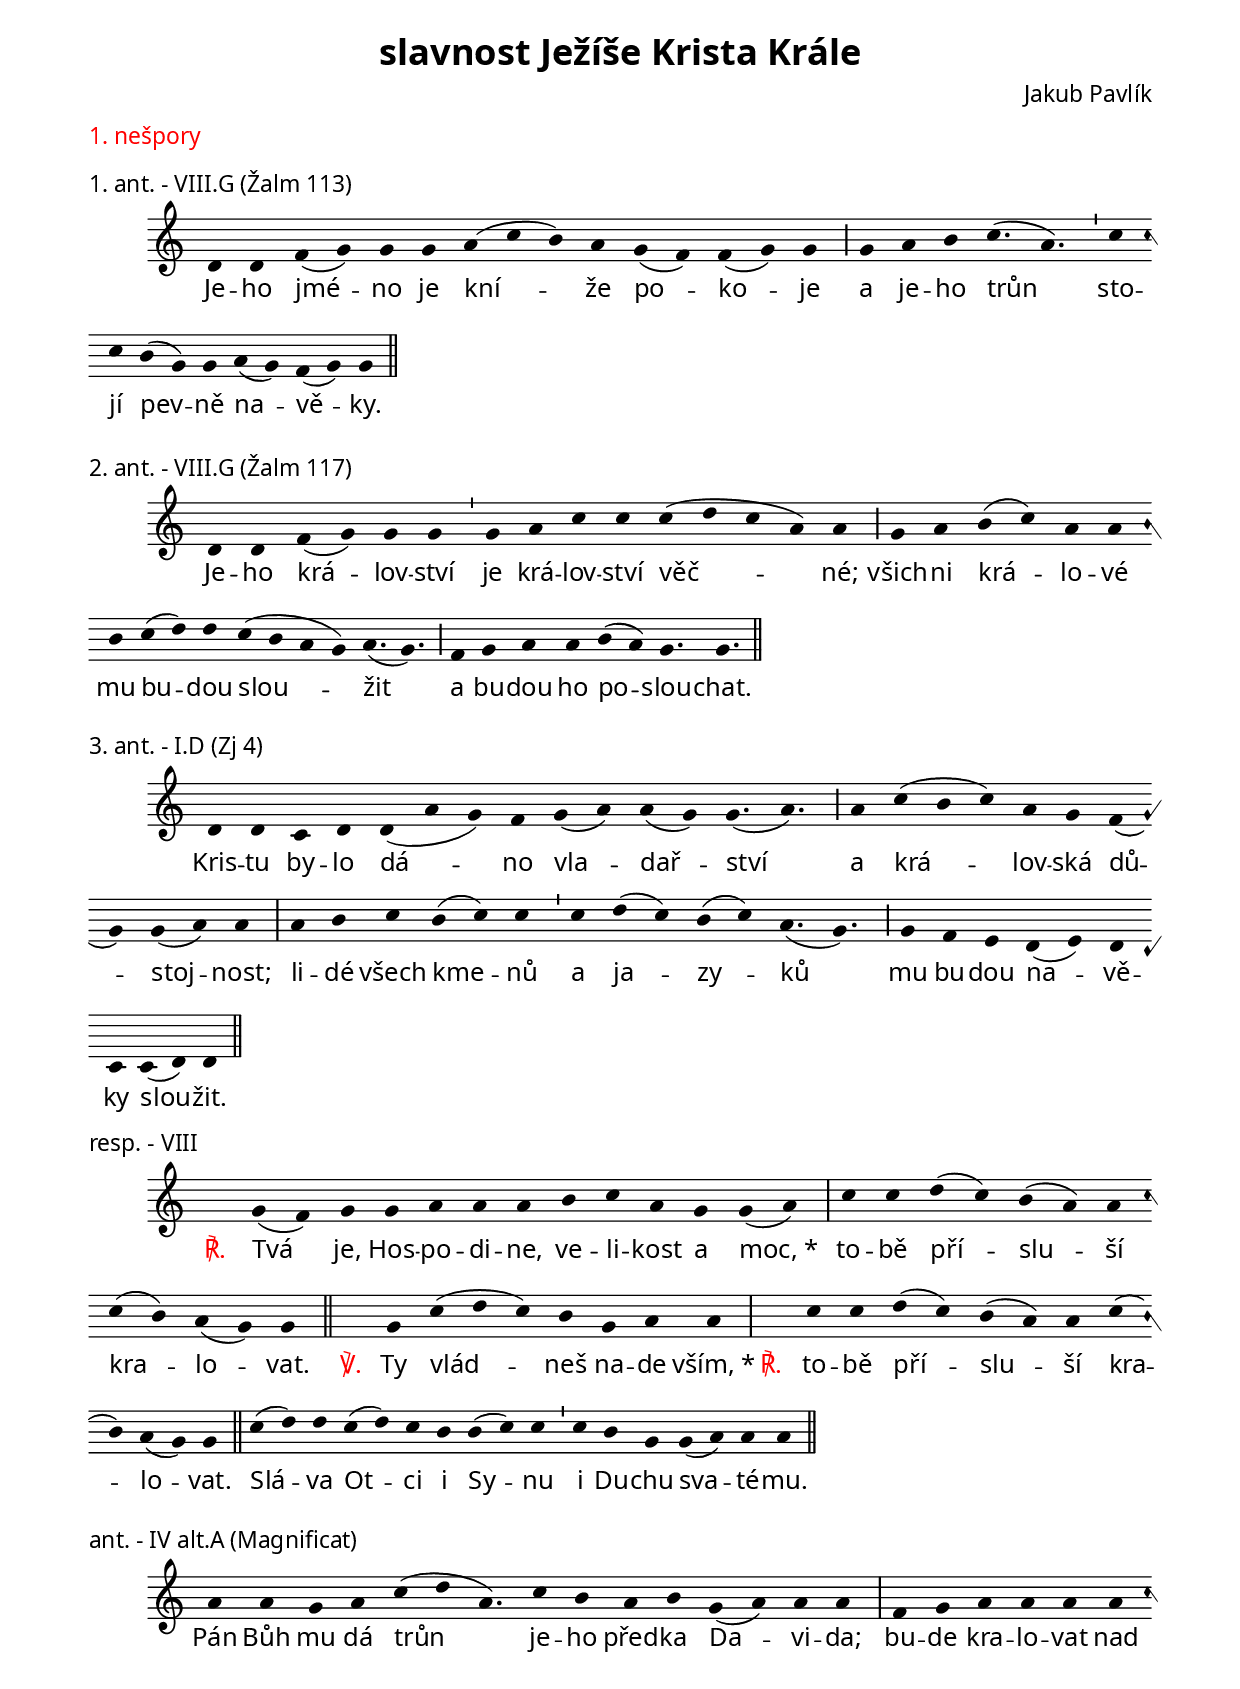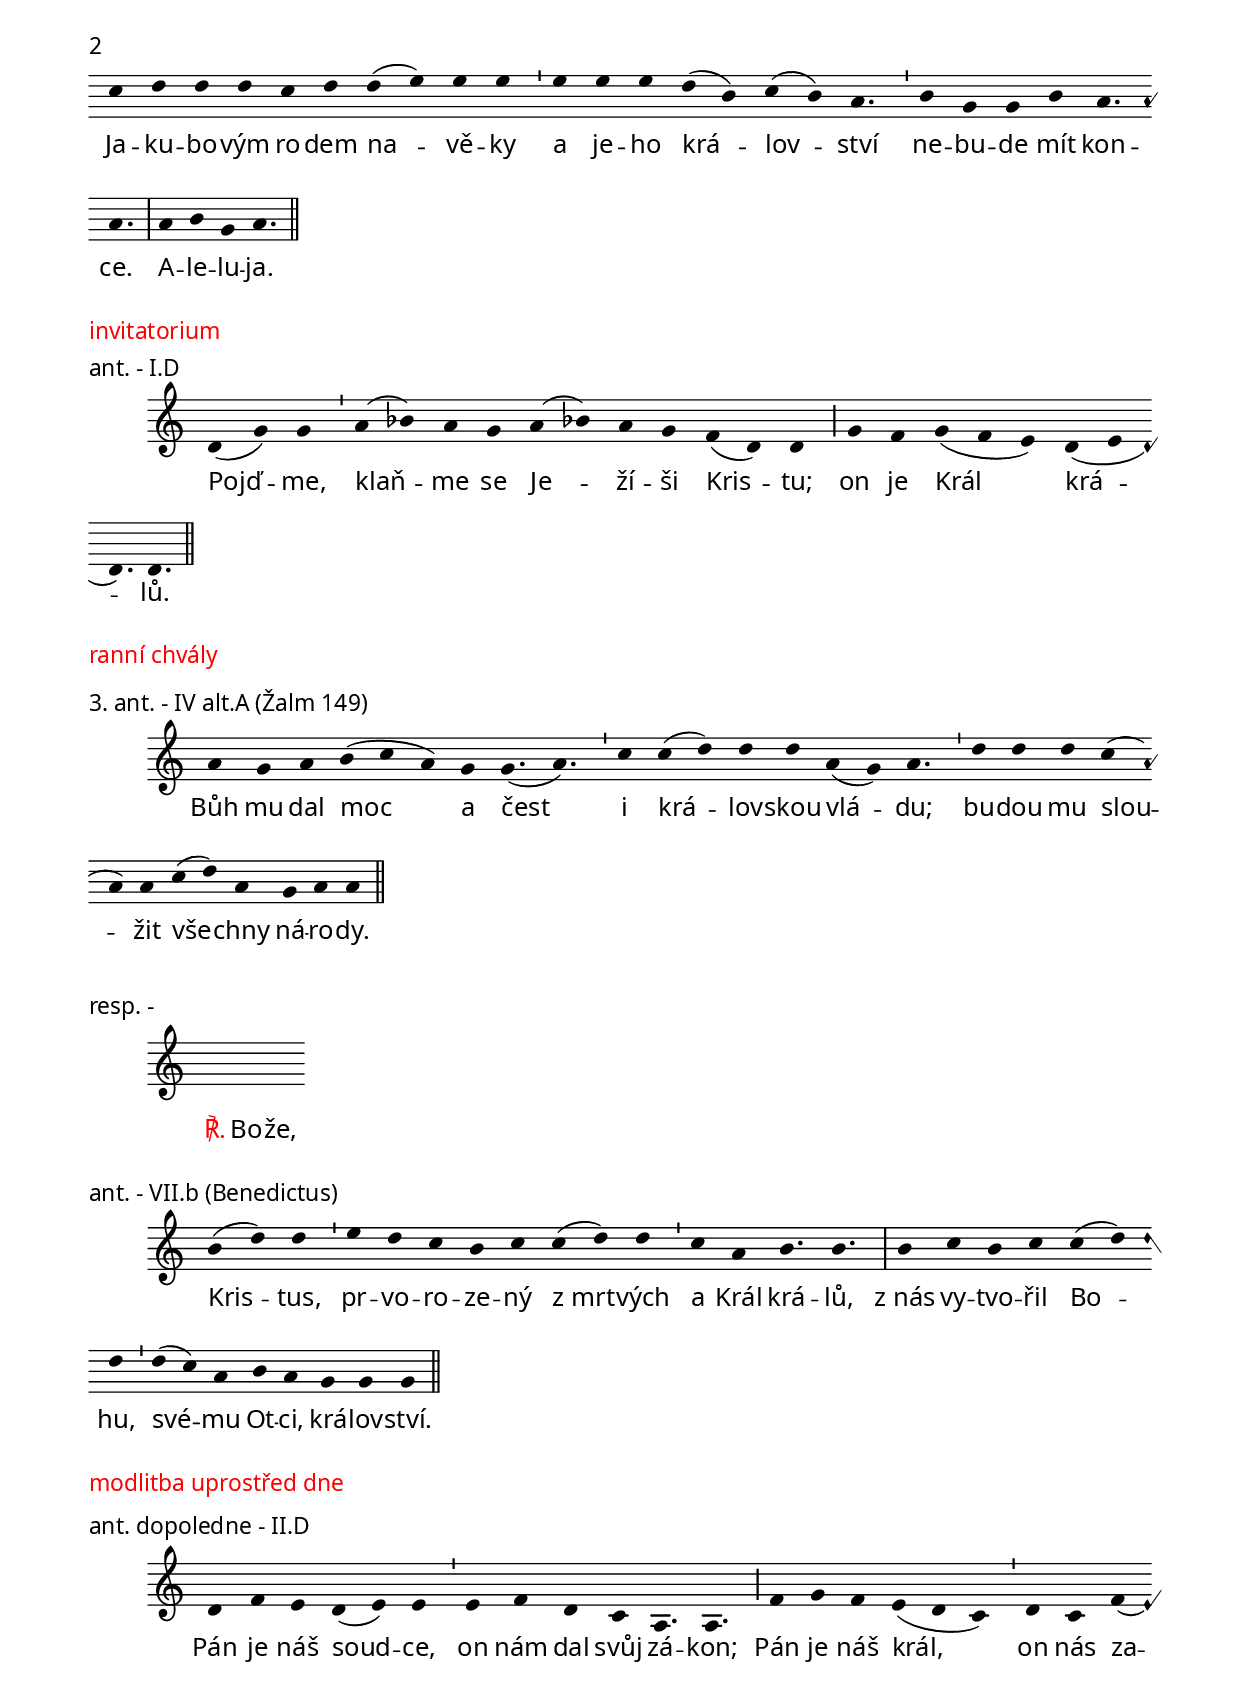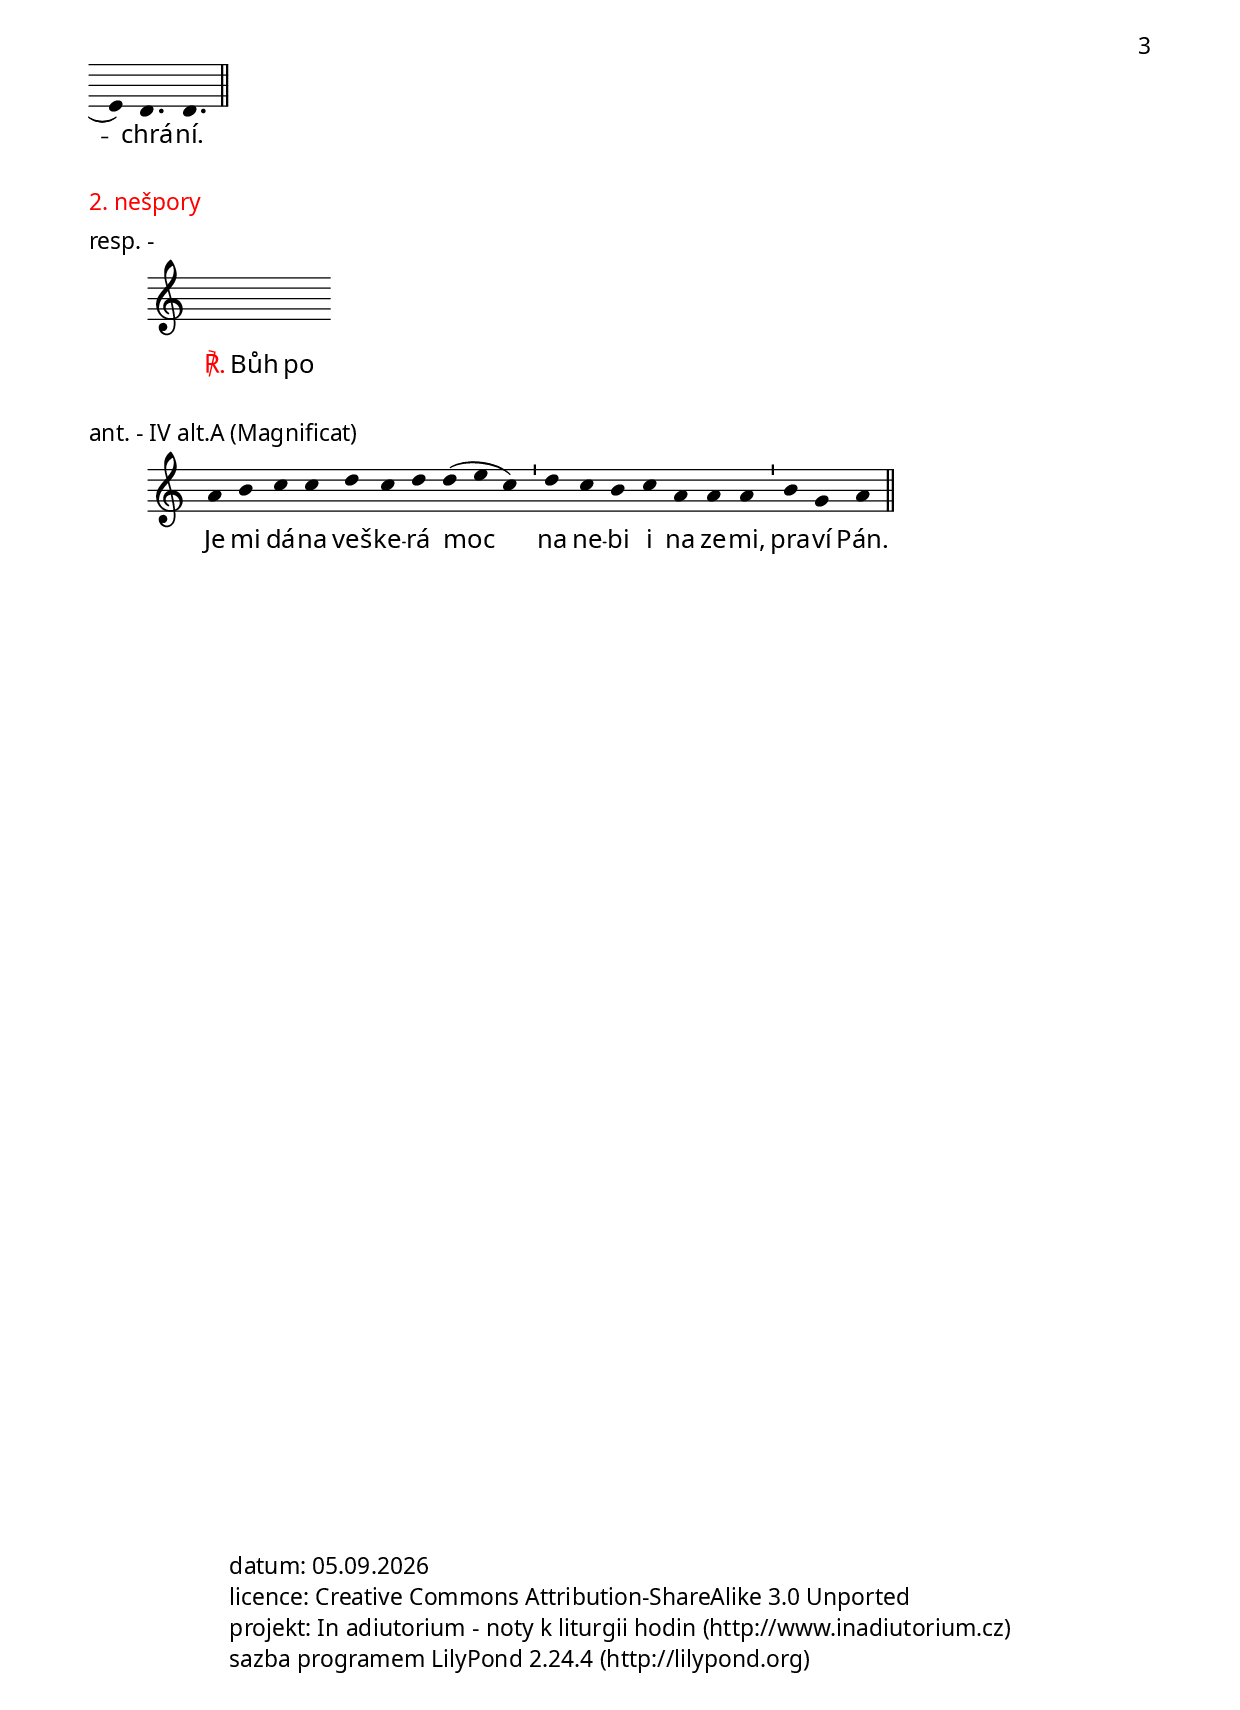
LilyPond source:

\version "2.14.2"

\header {
  title = "slavnost Ježíše Krista Krále"
  composer = "Jakub Pavlík"
}

\include "spolecne.ly"
\include "dilyresponsorii.ly"

\markup {\nadpisHodinka {"1. nešpory"}}

\score {
  \relative c' {
    \choralniRezim
    d4 d f( g) g g a( c b) a g( f) f( g) g \barMaior
    g a b c4.( a) \barMin c4 c b( g) g a( g) f( g) g \barFinalis
  }
  \addlyrics {
    Je -- ho jmé -- no je kní -- že po -- ko -- je
    a je -- ho trůn sto -- jí pev -- ně na -- vě -- ky.
  }
  \header {
    quid = "1. ant."
    modus = "VIII"
    differentia = "G" 
    psalmus = "Žalm 113"
    id = ""
    piece = \markup {\sestavTitulek}
  }
}

\score {
  \relative c' {
    \choralniRezim
    d d f( g) g g \barMin g a c c c( d c a) a \barMaior
    g a b( c) a a b c( d) d c( b a g) a4.( g) \barMaior
    f4 g a a b( a) g4. g \barFinalis
  }
  \addlyrics {
    Je -- ho krá -- lov -- ství je krá -- lov -- ství věč -- né;
    všich -- ni krá -- lo -- vé mu bu -- dou slou -- žit
    a bu -- dou ho po -- slou -- chat.
  }
  \header {
    quid = "2. ant."
    modus = "VIII"
    differentia = "G" 
    psalmus = "Žalm 117"
    id = ""
    piece = \markup {\sestavTitulek}
  }
}

\score {
  \relative c' {
    \choralniRezim
    d4 d c d d( a' g) f g( a) a( g) g4.( a) \barMaior
    a4 c( b c) a g f( g) g( a) a \barMax
    a b c b( c) c \barMin c d( c) b( c) a4.( g) \barMaior
    g4 f e d( e) d c c( d) d \barFinalis
  }
  \addlyrics {
    Kris -- tu by -- lo dá -- no vla -- dař -- ství
    a krá -- lov -- ská dů -- stoj -- nost;
    li -- dé všech kme -- nů a ja -- zy -- ků
    mu bu -- dou na -- vě -- ky slou -- žit.
  }
  \header {
    quid = "3. ant."
    modus = "I"
    differentia = "D" 
    psalmus = "Zj 4"
    id = ""
    piece = \markup {\sestavTitulek}
  }
}

\score {
  \relative c'' {
    \choralniRezim
    
    % R
    \neviditelna a
    g4( f) g g a a a b c a g g( a) \barMax
    c4 c d( c) b( a) a c( b) a( g) g \barFinalis
    % V
    \neviditelna a
    g c( d c) b g a a \barMax
    % R
    \neviditelna a
    c4 c d( c) b( a) a c( b) a( g) g \barFinalis
    % Slava
    c( d) d c( d) c b b( c) c \barMin c b g g( a) a a \barFinalis
  }
  \addlyrics {
    \Response Tvá je, Hos -- po -- di -- ne, ve -- li -- kost a moc,_*
    to -- bě pří -- slu -- ší kra -- lo -- vat.
    \Verse Ty vlád -- neš na -- de vším,_*
    \Response to -- bě pří -- slu -- ší kra -- lo -- vat.
    \textRespDoxologie
  }
  \header {
    quid = "resp."
    modus = "VIII"
    id = ""
    piece = \markup {\sestavTitulekResp}
  }
}

\score {
  \relative c'' {
    \choralniRezim
    a4 a g a c( d a4.) c4 b a b g( a) a a \barMax
    f g a a a a c d d d c d d( e) e e \barMin
    e e e d( b) c( b) a4. \barMin
    b4 g g b a4. a \barMax
    a4 b g a4. \barFinalis
  }
  \addlyrics {
    Pán Bůh mu dá trůn je -- ho před -- ka Da -- vi -- da;
    bu -- de kra -- lo -- vat nad Ja -- ku -- bo -- vým ro -- dem na -- vě -- ky
    a je -- ho krá -- lov -- ství ne -- bu -- de mít kon -- ce.
    A -- le -- lu -- ja.
  }
  \header {
    quid = "ant."
    modus = "IV alt"
    differentia = "A" 
    psalmus = "Magnificat"
    piece = \markup {\sestavTitulek}
  }
}

\markup {\nadpisHodinka {"invitatorium"}}

\score {
  \relative c' {
    \choralniRezim
    d4( g) g \barMin a( bes) a g a( bes) a g f( d) d \barMaior
    g f g( f e) d( e d4.) d \barFinalis
  }
  \addlyrics {
    Pojď -- me, klaň -- me se Je -- ží -- ši Kris -- tu;
    on je Král krá -- lů.
  }
  \header {
    quid = "ant."
    modus = "I"
    differentia = "D" 
    psalmus = ""
    id = ""
    piece = \markup {\sestavTitulekBezZalmu}
  }
}

\markup {\nadpisHodinka {"ranní chvály"}}

\score {
  \relative c' {
    \choralniRezim
    
  }
  \addlyrics {
    Kris -- tus je slun -- ce spra -- ve -- dl -- nos -- ti,
    je -- ho krá -- lov -- ství sa -- há od vý -- cho -- du až na zá -- pad,
    všem ná -- ro -- dům při -- ná -- ší po -- koj.
  }
  \header {
    quid = "2. ant."
    modus = ""
    differentia = "" 
    psalmus = "Žalm 63"
    id = ""
    piece = \markup {\sestavTitulek}
  }
}

\score {
  \relative c' {
    \choralniRezim
    
  }
  \addlyrics {
    Kris -- tus je krá -- lem ce -- lé -- ho svě -- ta
    a pů -- vod -- cem po -- ko -- je.
  }
  \header {
    quid = "2. ant."
    modus = ""
    differentia = "" 
    psalmus = "Dan 3-III"
    id = ""
    piece = \markup {\sestavTitulek}
  }
}

\score {
  \relative c'' {
    \choralniRezim
    a4 g a b( c a) g g4.( a) \barMin 
    c4 c( d) d d a( g) a4. \barMin
    d4 d d c( a) a c( d) a g a a \barFinalis
  }
  \addlyrics {
    Bůh mu dal moc a čest 
    i krá -- lov -- skou vlá -- du;
    bu -- dou mu slou -- žit vše -- chny ná -- ro -- dy.
  }
  \header {
    quid = "3. ant."
    modus = "IV alt"
    differentia = "A"
    psalmus = "Žalm 149"
    id = ""
    fons = "žaltář, čtvrtek 1.t., nešp., 3.ant."
    piece = \markup {\sestavTitulek}
  }
}

\score {
  \relative c' {
    \choralniRezim
    
    % R
    \neviditelna a
    
    % V
    \neviditelna a
    
    % R
    \neviditelna a
    
    % Slava
  }
  \addlyrics {
    \Response Bo -- že, tvo -- ji věr -- ní tě chvá -- lí_*
    a vy -- pra -- vu -- jí o slá -- vě tvé -- ho krá -- lov -- ství.
    \Verse Mlu -- ví o tvé sí -- le_*
    \Response a vy -- pra -- vu -- jí o slá -- vě tvé -- ho krá -- lov -- ství.
    \textRespDoxologie
  }
  \header {
    quid = "resp."
    modus = ""
    id = ""
    piece = \markup {\sestavTitulekResp}
  }
}

\score {
  \relative c'' {
    \choralniRezim
    b4( d) d \barMin
    e d c b c c( d) d \barMin
    c a b4. b \barMax
    b4 c b c c( d) d \barMin
    d( c) a b a g g g \barFinalis
  }
  \addlyrics {
    Kris -- tus,
    pr -- vo -- ro -- ze -- ný z_mrt -- vých
    a Král krá -- lů,
    z_nás vy -- tvo -- řil Bo -- hu, 
    své -- mu Ot -- ci, krá -- lov -- ství.
  }
  \header {
    quid = "ant."
    modus = "VII"
    differentia = "b" 
    psalmus = "Benedictus"
    piece = \markup {\sestavTitulek}
  }
}

\markup {\nadpisHodinka {"modlitba uprostřed dne"}}

\score {
  \relative c' {
    \choralniRezim
    d4 f e d( e) e \barMin e f d c a4. a \barMaior
    f'4 g f e( d c) \barMin d c f( e) d4. d \barFinalis
  }
  \addlyrics {
    Pán je náš soud -- ce,
    on nám dal svůj zá -- kon;
    Pán je náš král,
    on nás za -- chrá -- ní.
  }
  \header {
    quid = "ant. dopoledne"
    modus = "II"
    differentia = "D" 
    psalmus = ""
    id = ""
    piece = \markup {\sestavTitulekBezZalmu}
  }
}

\score {
  \relative c' {
    \choralniRezim
    
  }
  \addlyrics {
    Prou -- dy ži -- vé vo -- dy 
    bu -- dou vy -- té -- kat z_Je -- ru -- za -- lé -- ma;
    Pán bu -- de krá -- lem nad ce -- lou ze -- mí.
  }
  \header {
    quid = "ant. v poledne"
    modus = ""
    differentia = "" 
    psalmus = ""
    id = ""
    piece = \markup {\sestavTitulekBezZalmu}
  }
}

\score {
  \relative c' {
    \choralniRezim
    
  }
  \addlyrics {
    Bu -- de vlád -- nout s_ve -- li -- kou mo -- cí
    a v_je -- ho dnech roz -- kve -- te spra -- ve -- dl -- nost
    a hoj -- nost po -- ko -- je.
  }
  \header {
    quid = "ant. odpoledne"
    modus = ""
    differentia = "" 
    psalmus = ""
    id = ""
    piece = \markup {\sestavTitulekBezZalmu}
  }
}

\markup {\nadpisHodinka {"2. nešpory"}}

\score {
  \relative c' {
    \choralniRezim
    
  }
  \addlyrics {
    Bu -- de se -- dět na Da -- vi -- do -- vě trů -- nu
    a vlád -- nout po všech -- ny vě -- ky.
    A -- le -- lu -- ja.
  }
  \header {
    quid = "1. ant."
    modus = ""
    differentia = "" 
    psalmus = "Žalm 110"
    id = ""
    piece = \markup {\sestavTitulek}
  }
}

\score {
  \relative c' {
    \choralniRezim
    
  }
  \addlyrics {
    Tvé krá -- lov -- ství je krá -- lov -- ství všech vě -- ků
    a tvá vlá -- da tr -- vá po všech -- na po -- ko -- le -- ní.
  }
  \header {
    quid = "2. ant."
    modus = ""
    differentia = "" 
    psalmus = "Žalm 145-I"
    id = ""
    piece = \markup {\sestavTitulek}
  }
}

\score {
  \relative c' {
    \choralniRezim
    
  }
  \addlyrics {
    Je -- ho jmé -- no je: Král krá -- lů a Pán pá -- nů.
    Je -- mu buď slá -- va a vlá -- da
    na věč -- né vě -- ky.
  }
  \header {
    quid = "3. ant."
    modus = ""
    differentia = "" 
    psalmus = "Zj 19"
    id = ""
    piece = \markup {\sestavTitulek}
  }
}

\score {
  \relative c' {
    \choralniRezim
    
    % R
    \neviditelna a
    
    % V
    \neviditelna a
    
    % R
    \neviditelna a
    
    % Slava
  }
  \addlyrics {
    \Response Bůh po -- ma -- zal své -- ho Sy -- na na kně -- ze a krá -- le;_*
    je -- ho krá -- lov -- ství je krá -- lov -- ství věč -- né.
    \Verse Žez -- lo je -- ho vlá -- dy
    je žez -- lo spra -- ve -- dl -- nos -- ti a prá -- va;_*
    \Response je -- ho krá -- lov -- ství je krá -- lov -- ství věč -- né.
    \textRespDoxologie
  }
  \header {
    quid = "resp."
    modus = ""
    id = ""
    piece = \markup {\sestavTitulekResp}
  }
}

\score {
  \relative c'' {
    \choralniRezim
    a4 b c c d c d d( e c) \barMin
    d c b c a a a \barMin
    b g a \barFinalis
  }
  \addlyrics {
    Je mi dá -- na veš -- ke -- rá moc
    na ne -- bi i na ze -- mi,
    pra -- ví Pán.
  }
  \header {
    quid = "ant."
    modus = "IV alt"
    differentia = "A" 
    psalmus = "Magnificat"
    piece = \markup {\sestavTitulek}
  }
}